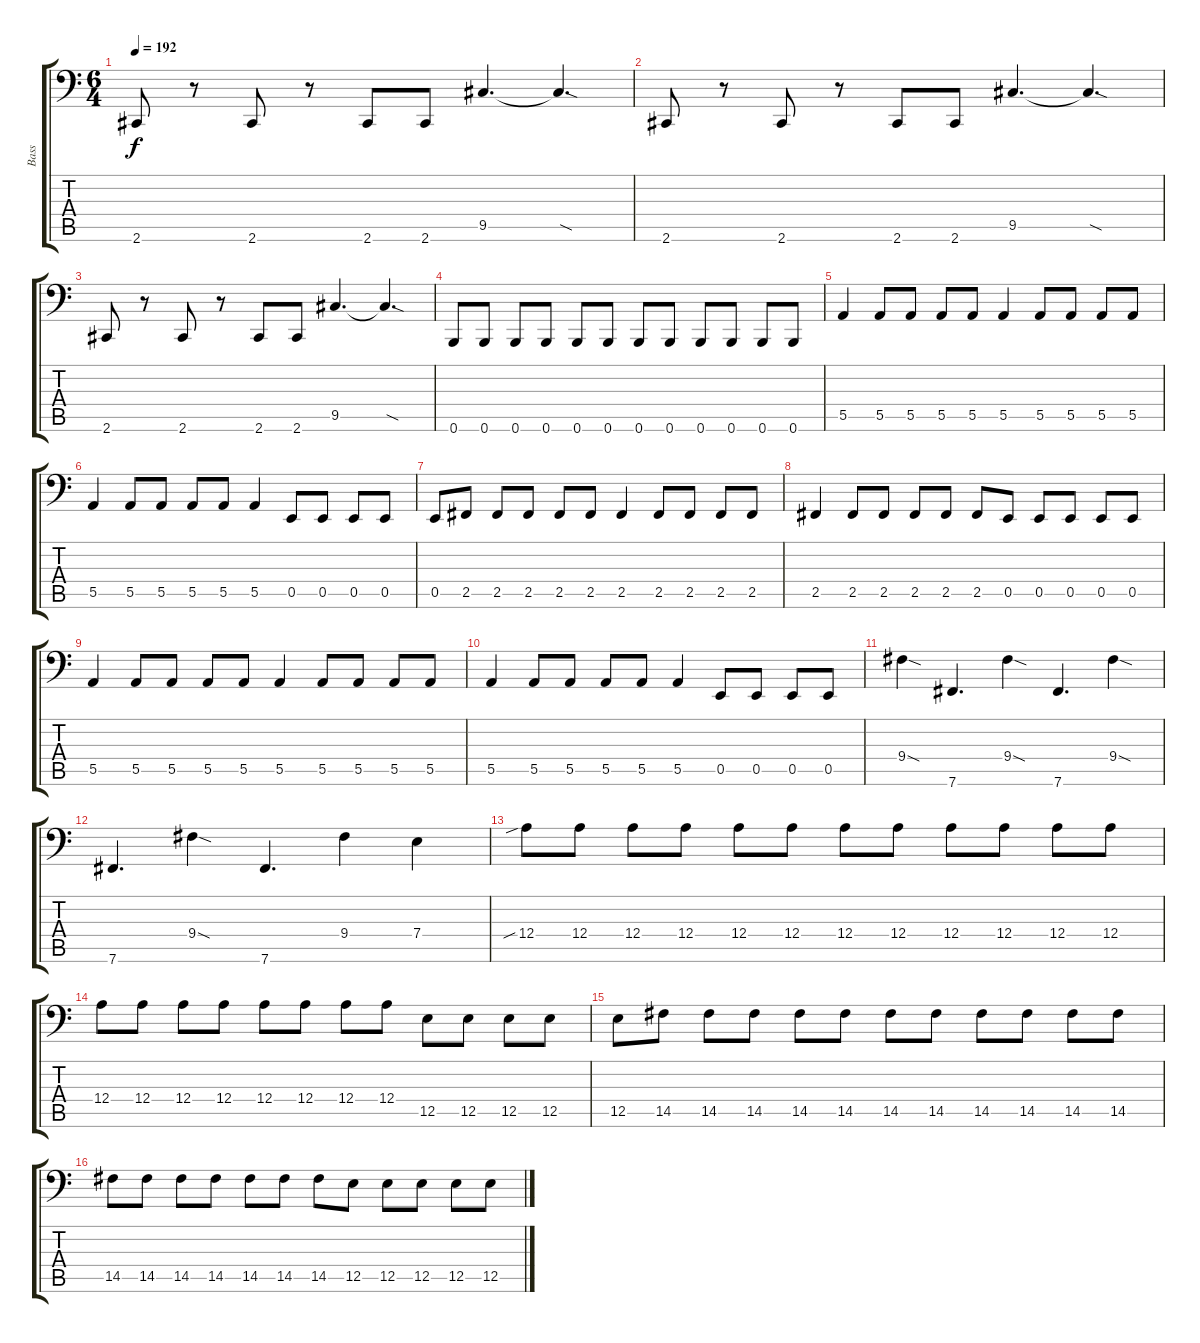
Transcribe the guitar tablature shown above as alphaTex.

\track ("Bass" "Bass") {instrument electricbassfinger}
\staff {score tabs}
\tuning (C3 G2 D2 A1 E1 B0) {hide}
\ts (6 4)
\tempo 192
\clef f4
\ks c
2.6.8{dy f} r.8 2.6.8 r.8 2.6.8 2.6.8 9.5.4{d} 9.5{sod t}.4{d} |
2.6.8 r.8 2.6.8 r.8 2.6.8 2.6.8 9.5.4{d} 9.5{sod t}.4{d} |
2.6.8 r.8 2.6.8 r.8 2.6.8 2.6.8 9.5.4{d} 9.5{sod t}.4{d} |
0.6.8 0.6.8 0.6.8 0.6.8 0.6.8 0.6.8 0.6.8 0.6.8 0.6.8 0.6.8 0.6.8 0.6.8 |
5.5.4 5.5.8 5.5.8 5.5.8 5.5.8 5.5.4 5.5.8 5.5.8 5.5.8 5.5.8 |
5.5.4 5.5.8 5.5.8 5.5.8 5.5.8 5.5.4 0.5.8 0.5.8 0.5.8 0.5.8 |
0.5.8 2.5.8 2.5.8 2.5.8 2.5.8 2.5.8 2.5.4 2.5.8 2.5.8 2.5.8 2.5.8 |
2.5.4 2.5.8 2.5.8 2.5.8 2.5.8 2.5.8 0.5.8 0.5.8 0.5.8 0.5.8 0.5.8 |
5.5.4 5.5.8 5.5.8 5.5.8 5.5.8 5.5.4 5.5.8 5.5.8 5.5.8 5.5.8 |
5.5.4 5.5.8 5.5.8 5.5.8 5.5.8 5.5.4 0.5.8 0.5.8 0.5.8 0.5.8 |
9.4{sod}.4 7.6.4{d} 9.4{sod}.4 7.6.4{d} 9.4{sod}.4 |
7.6.4{d} 9.4{sod}.4 7.6.4{d} 9.4.4 7.4.4 |
12.4{sib}.8 12.4.8 12.4.8 12.4.8 12.4.8 12.4.8 12.4.8 12.4.8 12.4.8 12.4.8 12.4.8 12.4.8 |
12.4.8 12.4.8 12.4.8 12.4.8 12.4.8 12.4.8 12.4.8 12.4.8 12.5.8 12.5.8 12.5.8 12.5.8 |
12.5.8 14.5.8 14.5.8 14.5.8 14.5.8 14.5.8 14.5.8 14.5.8 14.5.8 14.5.8 14.5.8 14.5.8 |
14.5.8 14.5.8 14.5.8 14.5.8 14.5.8 14.5.8 14.5.8 12.5.8 12.5.8 12.5.8 12.5.8 12.5.8
